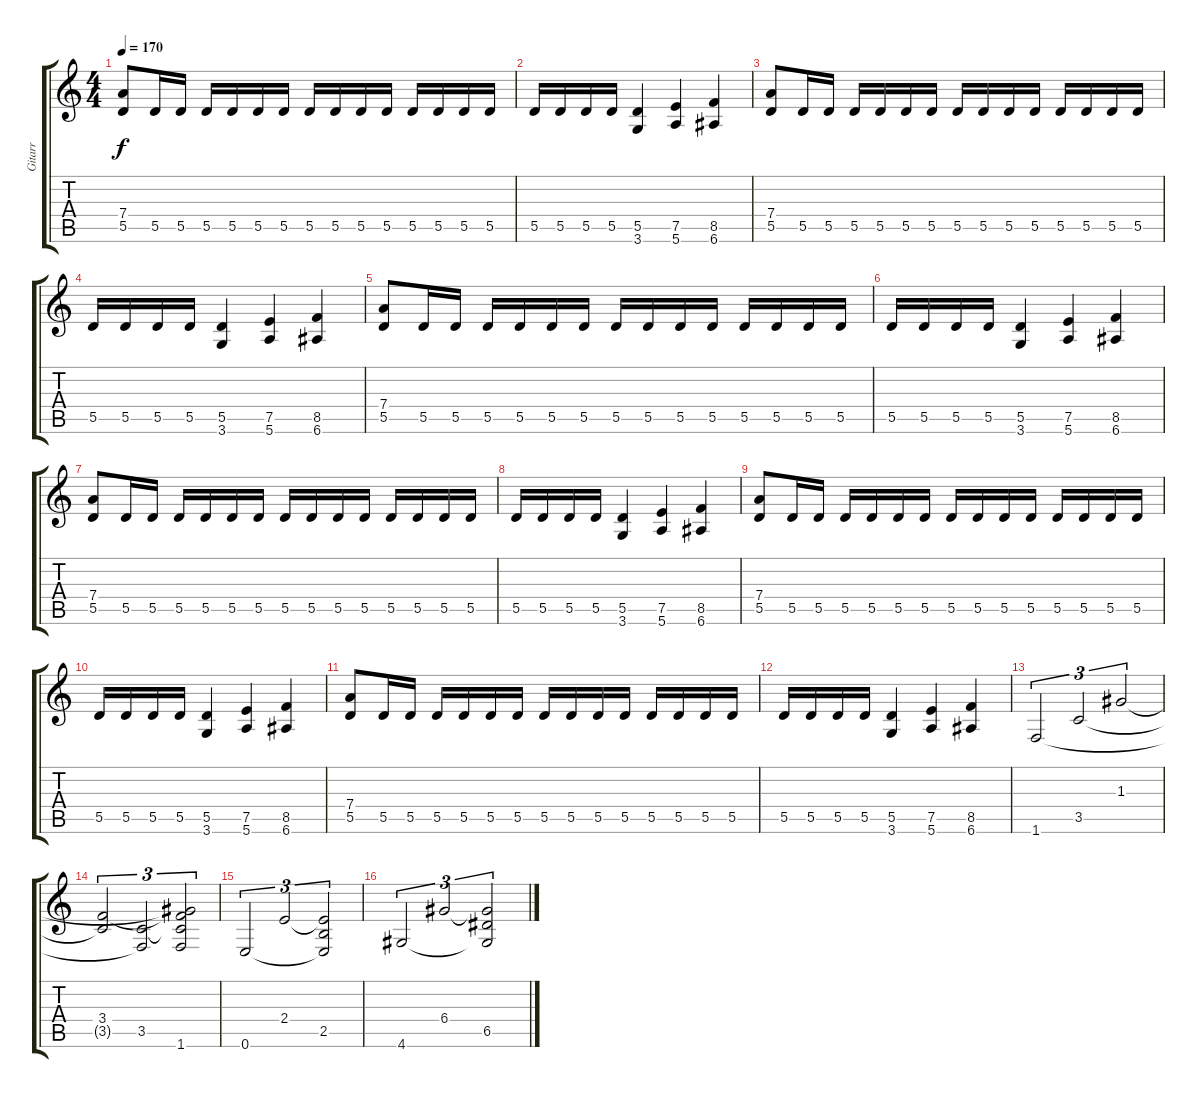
\track ("Gitarr" "Gitarr") {instrument distortionguitar}
\staff {score tabs}
\tuning (E4 B3 G3 D3 A2 E2) {hide}
\ts (4 4)
\tempo 170
\clef g2
\ks c
(7.4 5.5).8{dy f} 5.5.16 5.5.16 5.5.16 5.5.16 5.5.16 5.5.16 5.5.16 5.5.16 5.5.16 5.5.16 5.5.16 5.5.16 5.5.16 5.5.16 |
5.5.16 5.5.16 5.5.16 5.5.16 (5.5 3.6).4 (7.5 5.6).4 (8.5 6.6).4 |
(7.4 5.5).8 5.5.16 5.5.16 5.5.16 5.5.16 5.5.16 5.5.16 5.5.16 5.5.16 5.5.16 5.5.16 5.5.16 5.5.16 5.5.16 5.5.16 |
5.5.16 5.5.16 5.5.16 5.5.16 (5.5 3.6).4 (7.5 5.6).4 (8.5 6.6).4 |
(7.4 5.5).8 5.5.16 5.5.16 5.5.16 5.5.16 5.5.16 5.5.16 5.5.16 5.5.16 5.5.16 5.5.16 5.5.16 5.5.16 5.5.16 5.5.16 |
5.5.16 5.5.16 5.5.16 5.5.16 (5.5 3.6).4 (7.5 5.6).4 (8.5 6.6).4 |
(7.4 5.5).8 5.5.16 5.5.16 5.5.16 5.5.16 5.5.16 5.5.16 5.5.16 5.5.16 5.5.16 5.5.16 5.5.16 5.5.16 5.5.16 5.5.16 |
5.5.16 5.5.16 5.5.16 5.5.16 (5.5 3.6).4 (7.5 5.6).4 (8.5 6.6).4 |
(7.4 5.5).8 5.5.16 5.5.16 5.5.16 5.5.16 5.5.16 5.5.16 5.5.16 5.5.16 5.5.16 5.5.16 5.5.16 5.5.16 5.5.16 5.5.16 |
5.5.16 5.5.16 5.5.16 5.5.16 (5.5 3.6).4 (7.5 5.6).4 (8.5 6.6).4 |
(7.4 5.5).8 5.5.16 5.5.16 5.5.16 5.5.16 5.5.16 5.5.16 5.5.16 5.5.16 5.5.16 5.5.16 5.5.16 5.5.16 5.5.16 5.5.16 |
5.5.16 5.5.16 5.5.16 5.5.16 (5.5 3.6).4 (7.5 5.6).4 (8.5 6.6).4 |
1.6.2{tu (3 2)} 3.5.2{tu (3 2)} 1.3.2{tu (3 2)} |
(3.4 3.5{t}).2{tu (3 2)} (3.5 1.6{t}).2{tu (3 2)} (1.3{t} 3.4{t} 3.5{t} 1.6).2{tu (3 2)} |
0.6.2{tu (3 2)} 2.4.2{tu (3 2)} (2.4{t} 2.5 0.6{t}).2{tu (3 2)} |
4.6.2{tu (3 2)} 6.4.2{tu (3 2)} (6.4{t} 6.5 4.6{t}).2{tu (3 2)}
